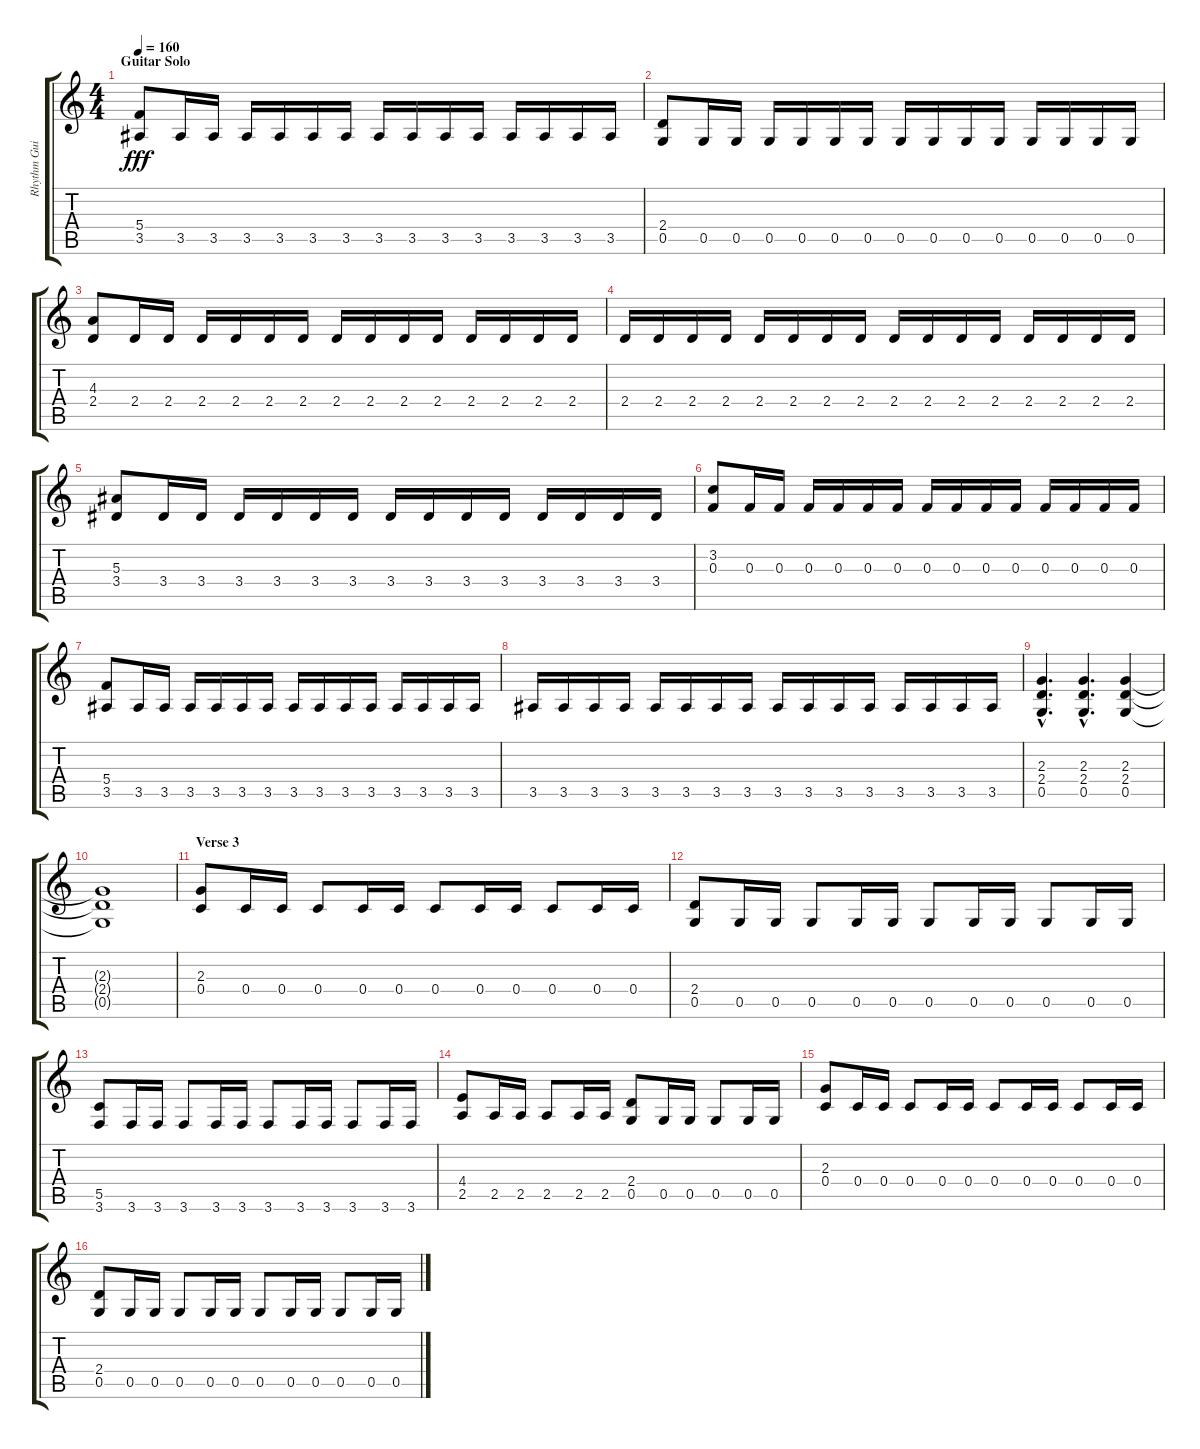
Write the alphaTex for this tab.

\track ("Rhythm Guitar" "Rhythm Gui") {instrument overdrivenguitar}
\staff {score tabs}
\tuning (D4 A3 F3 C3 G2 D2) {hide}
\ts (4 4)
\section ("" "Guitar Solo")
\tempo 160
\clef g2
\ks c
(5.4 3.5).8{dy fff} 3.5.16 3.5.16 3.5.16 3.5.16 3.5.16 3.5.16 3.5.16 3.5.16 3.5.16 3.5.16 3.5.16 3.5.16 3.5.16 3.5.16 |
(2.4 0.5).8 0.5.16 0.5.16 0.5.16 0.5.16 0.5.16 0.5.16 0.5.16 0.5.16 0.5.16 0.5.16 0.5.16 0.5.16 0.5.16 0.5.16 |
(4.3 2.4).8 2.4.16 2.4.16 2.4.16 2.4.16 2.4.16 2.4.16 2.4.16 2.4.16 2.4.16 2.4.16 2.4.16 2.4.16 2.4.16 2.4.16 |
2.4.16 2.4.16 2.4.16 2.4.16 2.4.16 2.4.16 2.4.16 2.4.16 2.4.16 2.4.16 2.4.16 2.4.16 2.4.16 2.4.16 2.4.16 2.4.16 |
(5.3 3.4).8 3.4.16 3.4.16 3.4.16 3.4.16 3.4.16 3.4.16 3.4.16 3.4.16 3.4.16 3.4.16 3.4.16 3.4.16 3.4.16 3.4.16 |
(3.2 0.3).8 0.3.16 0.3.16 0.3.16 0.3.16 0.3.16 0.3.16 0.3.16 0.3.16 0.3.16 0.3.16 0.3.16 0.3.16 0.3.16 0.3.16 |
(5.4 3.5).8 3.5.16 3.5.16 3.5.16 3.5.16 3.5.16 3.5.16 3.5.16 3.5.16 3.5.16 3.5.16 3.5.16 3.5.16 3.5.16 3.5.16 |
3.5.16 3.5.16 3.5.16 3.5.16 3.5.16 3.5.16 3.5.16 3.5.16 3.5.16 3.5.16 3.5.16 3.5.16 3.5.16 3.5.16 3.5.16 3.5.16 |
(2.3{hac} 2.4{hac} 0.5{hac}).4{d} (2.3{hac} 2.4{hac} 0.5{hac}).4{d} (2.3 2.4 0.5).4 |
(2.3{t} 2.4{t} 0.5{t}).1 |
\section ("" "Verse 3")
(2.3 0.4).8 0.4.16 0.4.16 0.4.8 0.4.16 0.4.16 0.4.8 0.4.16 0.4.16 0.4.8 0.4.16 0.4.16 |
(2.4 0.5).8 0.5.16 0.5.16 0.5.8 0.5.16 0.5.16 0.5.8 0.5.16 0.5.16 0.5.8 0.5.16 0.5.16 |
(5.5 3.6).8 3.6.16 3.6.16 3.6.8 3.6.16 3.6.16 3.6.8 3.6.16 3.6.16 3.6.8 3.6.16 3.6.16 |
(4.4 2.5).8 2.5.16 2.5.16 2.5.8 2.5.16 2.5.16 (2.4 0.5).8 0.5.16 0.5.16 0.5.8 0.5.16 0.5.16 |
(2.3 0.4).8 0.4.16 0.4.16 0.4.8 0.4.16 0.4.16 0.4.8 0.4.16 0.4.16 0.4.8 0.4.16 0.4.16 |
(2.4 0.5).8 0.5.16 0.5.16 0.5.8 0.5.16 0.5.16 0.5.8 0.5.16 0.5.16 0.5.8 0.5.16 0.5.16
